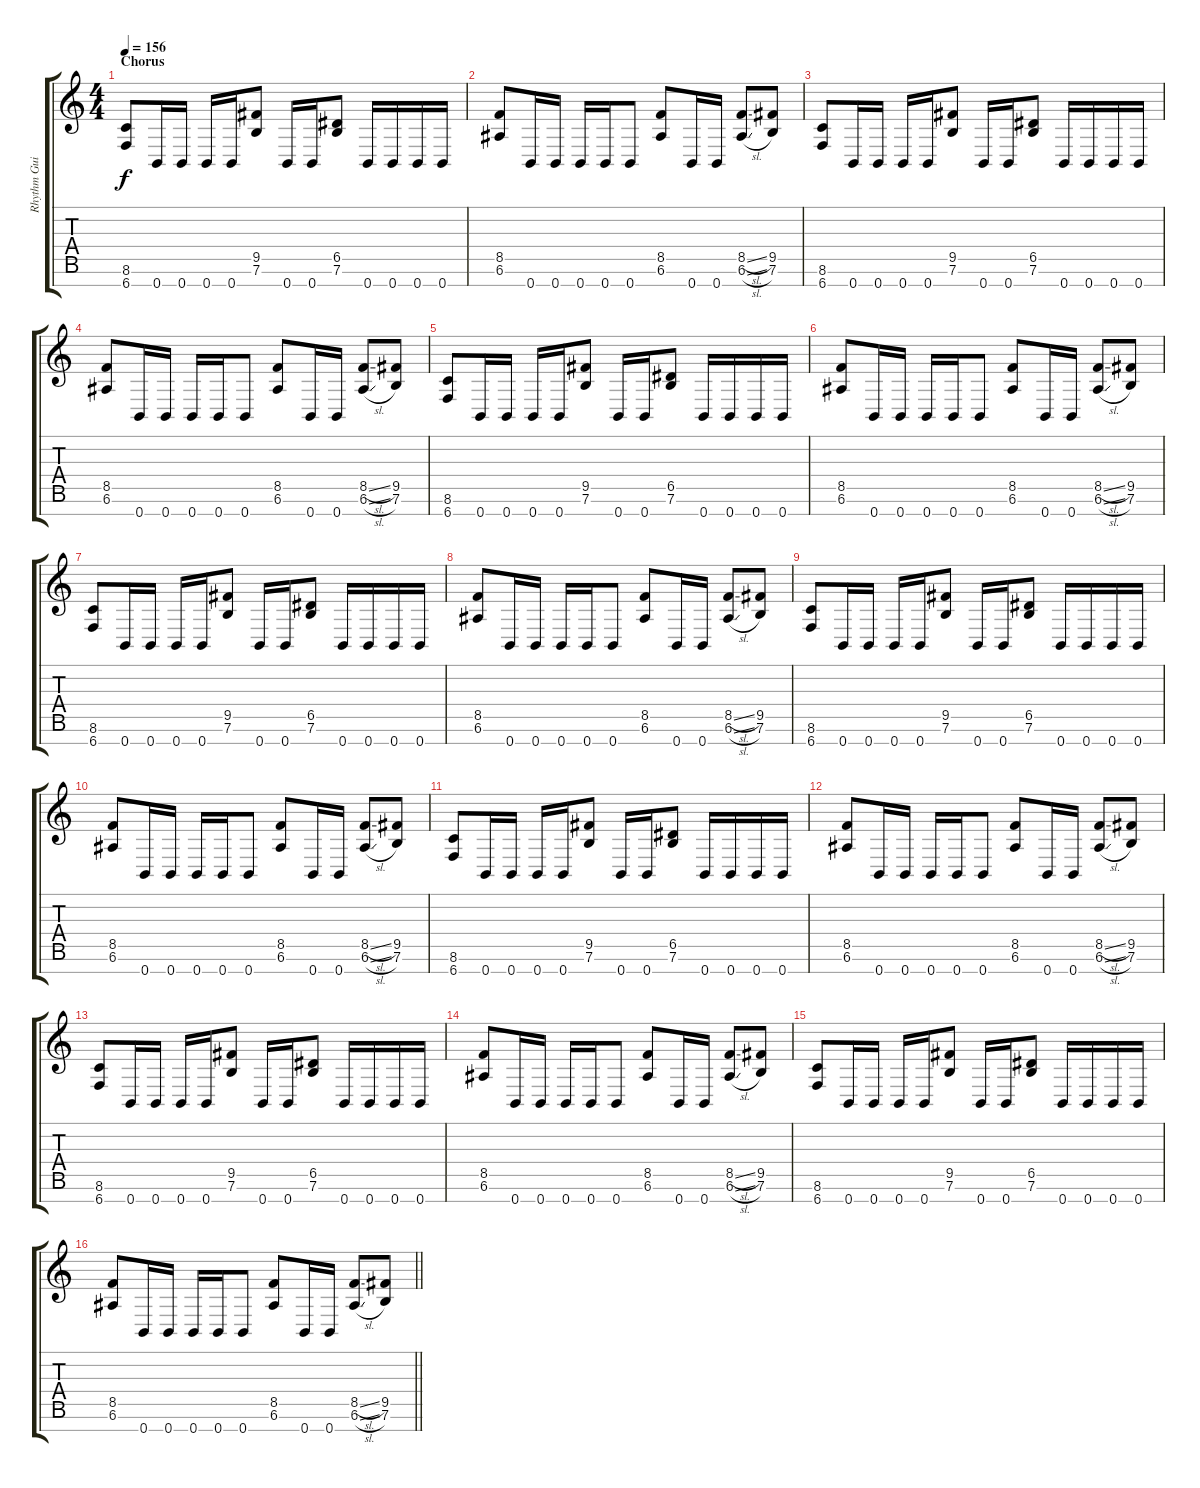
\track ("Rhythm Guitar 1" "Rhythm Gui") {instrument distortionguitar}
\staff {score tabs}
\tuning (E4 B3 G3 D3 A2 E2 B1) {hide}
\ts (4 4)
\section ("" "Chorus")
\tempo 156
\clef g2
\ks c
(8.6 6.7).8{dy f} 0.7.16 0.7.16 0.7.16 0.7.16 (9.5 7.6).8 0.7.16 0.7.16 (6.5 7.6).8 0.7.16 0.7.16 0.7.16 0.7.16 |
(8.5 6.6).8 0.7.16 0.7.16 0.7.16 0.7.16 0.7.8 (8.5 6.6).8 0.7.16 0.7.16 (8.5{sl} 6.6{sl}).8 (9.5 7.6).8 |
(8.6 6.7).8 0.7.16 0.7.16 0.7.16 0.7.16 (9.5 7.6).8 0.7.16 0.7.16 (6.5 7.6).8 0.7.16 0.7.16 0.7.16 0.7.16 |
(8.5 6.6).8 0.7.16 0.7.16 0.7.16 0.7.16 0.7.8 (8.5 6.6).8 0.7.16 0.7.16 (8.5{sl} 6.6{sl}).8 (9.5 7.6).8 |
(8.6 6.7).8 0.7.16 0.7.16 0.7.16 0.7.16 (9.5 7.6).8 0.7.16 0.7.16 (6.5 7.6).8 0.7.16 0.7.16 0.7.16 0.7.16 |
(8.5 6.6).8 0.7.16 0.7.16 0.7.16 0.7.16 0.7.8 (8.5 6.6).8 0.7.16 0.7.16 (8.5{sl} 6.6{sl}).8 (9.5 7.6).8 |
(8.6 6.7).8 0.7.16 0.7.16 0.7.16 0.7.16 (9.5 7.6).8 0.7.16 0.7.16 (6.5 7.6).8 0.7.16 0.7.16 0.7.16 0.7.16 |
(8.5 6.6).8 0.7.16 0.7.16 0.7.16 0.7.16 0.7.8 (8.5 6.6).8 0.7.16 0.7.16 (8.5{sl} 6.6{sl}).8 (9.5 7.6).8 |
(8.6 6.7).8 0.7.16 0.7.16 0.7.16 0.7.16 (9.5 7.6).8 0.7.16 0.7.16 (6.5 7.6).8 0.7.16 0.7.16 0.7.16 0.7.16 |
(8.5 6.6).8 0.7.16 0.7.16 0.7.16 0.7.16 0.7.8 (8.5 6.6).8 0.7.16 0.7.16 (8.5{sl} 6.6{sl}).8 (9.5 7.6).8 |
(8.6 6.7).8 0.7.16 0.7.16 0.7.16 0.7.16 (9.5 7.6).8 0.7.16 0.7.16 (6.5 7.6).8 0.7.16 0.7.16 0.7.16 0.7.16 |
(8.5 6.6).8 0.7.16 0.7.16 0.7.16 0.7.16 0.7.8 (8.5 6.6).8 0.7.16 0.7.16 (8.5{sl} 6.6{sl}).8 (9.5 7.6).8 |
(8.6 6.7).8 0.7.16 0.7.16 0.7.16 0.7.16 (9.5 7.6).8 0.7.16 0.7.16 (6.5 7.6).8 0.7.16 0.7.16 0.7.16 0.7.16 |
(8.5 6.6).8 0.7.16 0.7.16 0.7.16 0.7.16 0.7.8 (8.5 6.6).8 0.7.16 0.7.16 (8.5{sl} 6.6{sl}).8 (9.5 7.6).8 |
(8.6 6.7).8 0.7.16 0.7.16 0.7.16 0.7.16 (9.5 7.6).8 0.7.16 0.7.16 (6.5 7.6).8 0.7.16 0.7.16 0.7.16 0.7.16 |
\barLineRight lightlight
(8.5 6.6).8 0.7.16 0.7.16 0.7.16 0.7.16 0.7.8 (8.5 6.6).8 0.7.16 0.7.16 (8.5{sl} 6.6{sl}).8 (9.5 7.6).8
